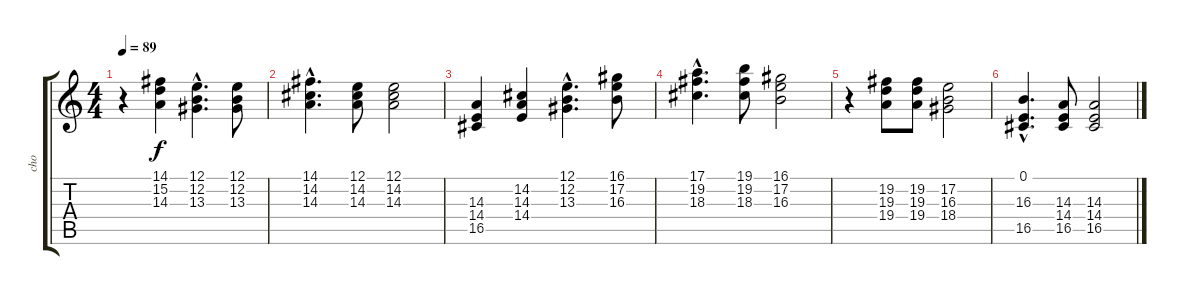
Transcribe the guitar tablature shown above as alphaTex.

\track ("cho" "cho") {instrument choiraahs}
\staff {score tabs}
\tuning (E4 B3 G3 D3 A2 E2) {hide}
\ts (4 4)
\tempo 89
\clef g2
\ks c
r.4{dy f} (14.1 15.2 14.3).4 (12.1{hac} 12.2{hac} 13.3{hac}).4{d} (12.1 12.2 13.3).8 |
(14.1{hac} 14.2{hac} 14.3{hac}).4{d} (12.1 14.2 14.3).8 (12.1 14.2 14.3).2 |
(14.3 14.4 16.5).4 (14.2 14.3 14.4).4 (12.1{hac} 12.2{hac} 13.3{hac}).4{d} (16.1 17.2 16.3).8 |
(17.1{hac} 19.2{hac} 18.3{hac}).4{d} (19.1 19.2 18.3).8 (16.1 17.2 16.3).2 |
r.4 (19.2 19.3 19.4).8 (19.2 19.3 19.4).8 (17.2 16.3 18.4).2 |
(0.1{hac} 16.3{hac} 16.5{hac}).4{d} (14.3 14.4 16.5).8 (14.3 14.4 16.5).2
